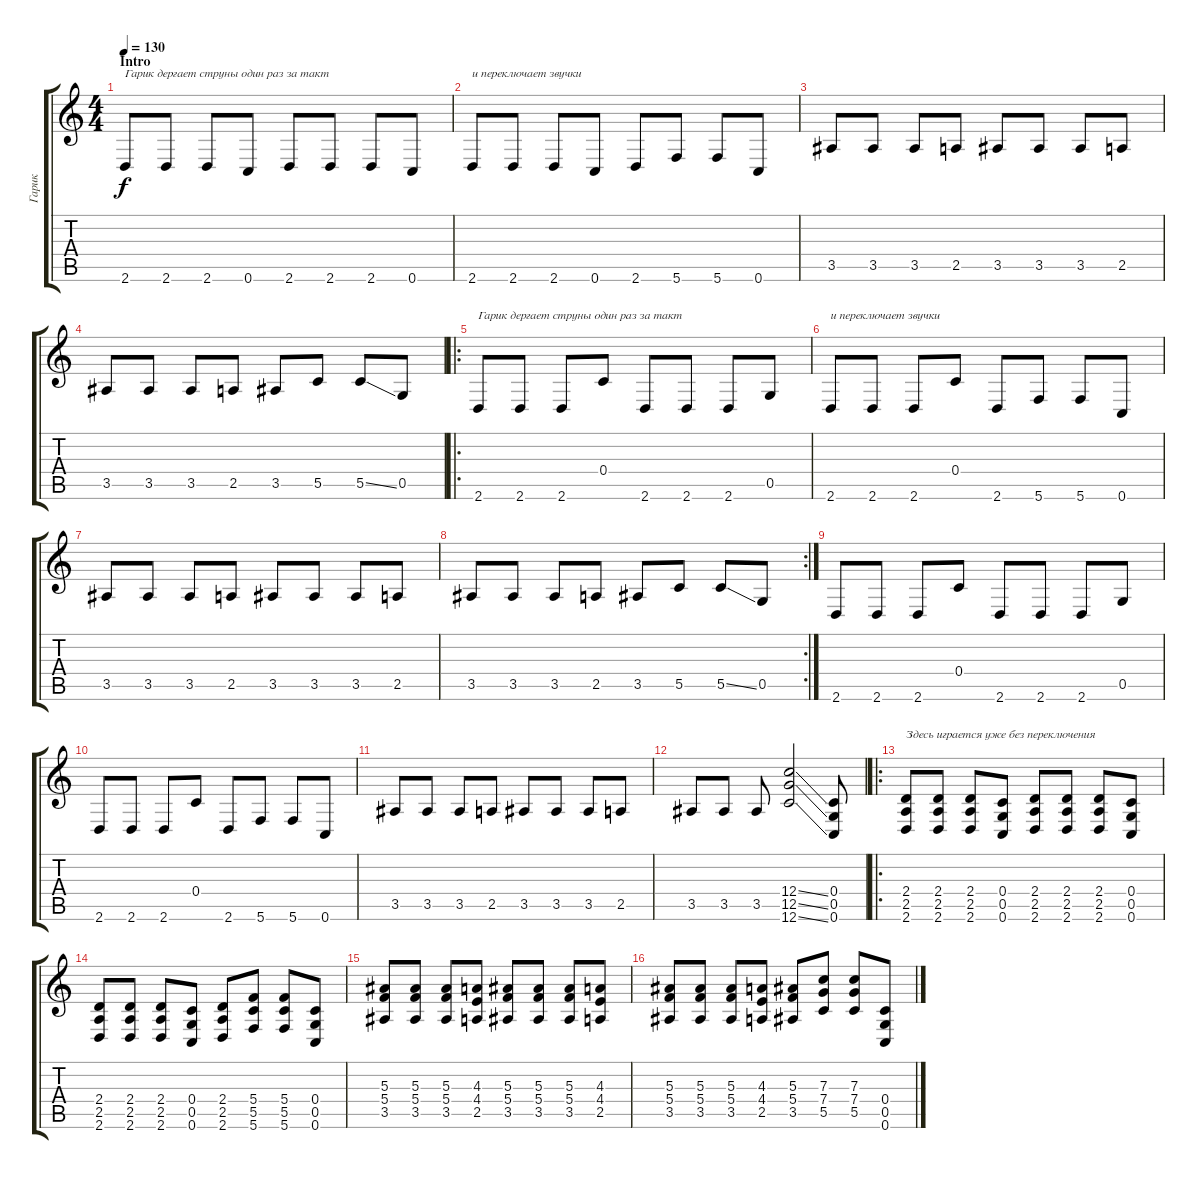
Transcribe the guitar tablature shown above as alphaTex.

\track ("Гарик" "Гарик") {instrument distortionguitar}
\staff {score tabs}
\tuning (D4 A3 F3 C3 G2 C2) {hide}
\ts (4 4)
\section ("" "Intro")
\tempo 130
\clef g2
\ks c
2.6.8{txt "Гарик дергает струны один раз за такт" dy f instrument distortionguitar} 2.6.8 2.6.8 0.6.8 2.6.8 2.6.8 2.6.8 0.6.8 |
2.6.8{txt "и переключает звучки"} 2.6.8 2.6.8 0.6.8 2.6.8 5.6.8 5.6.8 0.6.8 |
3.5.8 3.5.8 3.5.8 2.5.8 3.5.8 3.5.8 3.5.8 2.5.8 |
3.5.8 3.5.8 3.5.8 2.5.8 3.5.8 5.5.8 5.5{ss}.8 0.5.8 |
\ro
2.6.8{txt "Гарик дергает струны один раз за такт"} 2.6.8 2.6.8 0.4.8 2.6.8 2.6.8 2.6.8 0.5.8 |
2.6.8{txt "и переключает звучки"} 2.6.8 2.6.8 0.4.8 2.6.8 5.6.8 5.6.8 0.6.8 |
3.5.8 3.5.8 3.5.8 2.5.8 3.5.8 3.5.8 3.5.8 2.5.8 |
\rc 2
3.5.8 3.5.8 3.5.8 2.5.8 3.5.8 5.5.8 5.5{ss}.8 0.5.8 |
2.6.8 2.6.8 2.6.8 0.4.8 2.6.8 2.6.8 2.6.8 0.5.8 |
2.6.8 2.6.8 2.6.8 0.4.8 2.6.8 5.6.8 5.6.8 0.6.8 |
3.5.8 3.5.8 3.5.8 2.5.8 3.5.8 3.5.8 3.5.8 2.5.8 |
3.5.8 3.5.8 3.5.8 (12.4{ss} 12.5{ss} 12.6{ss}).2 (0.4 0.5 0.6).8 |
\ro
(2.4 2.5 2.6).8{txt "Здесь играется уже без переключения" volume 16} (2.4 2.5 2.6).8 (2.4 2.5 2.6).8 (0.4 0.5 0.6).8 (2.4 2.5 2.6).8 (2.4 2.5 2.6).8 (2.4 2.5 2.6).8 (0.4 0.5 0.6).8 |
(2.4 2.5 2.6).8 (2.4 2.5 2.6).8 (2.4 2.5 2.6).8 (0.4 0.5 0.6).8 (2.4 2.5 2.6).8 (5.4 5.5 5.6).8 (5.4 5.5 5.6).8 (0.4 0.5 0.6).8 |
(5.3 5.4 3.5).8 (5.3 5.4 3.5).8 (5.3 5.4 3.5).8 (4.3 4.4 2.5).8 (5.3 5.4 3.5).8 (5.3 5.4 3.5).8 (5.3 5.4 3.5).8 (4.3 4.4 2.5).8 |
(5.3 5.4 3.5).8 (5.3 5.4 3.5).8 (5.3 5.4 3.5).8 (4.3 4.4 2.5).8 (5.3 5.4 3.5).8 (7.3 7.4 5.5).8 (7.3 7.4 5.5).8 (0.4 0.5 0.6).8
